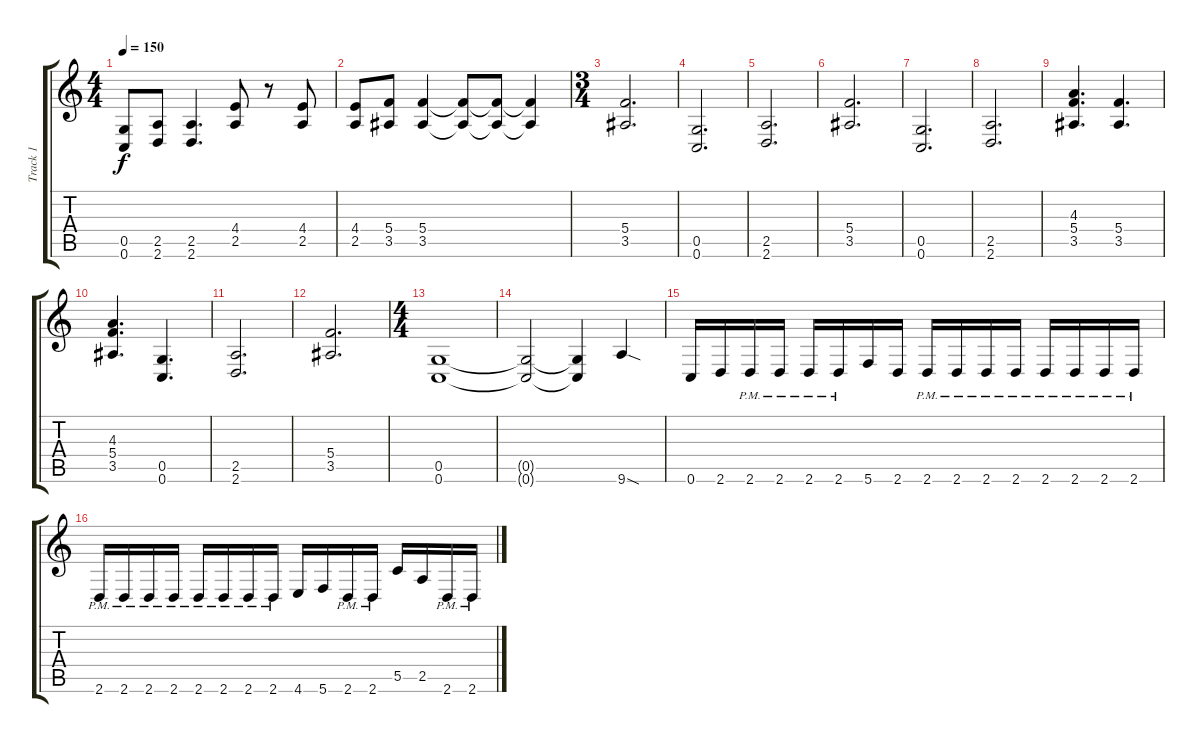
\track ("Track 1" "Track 1") {instrument distortionguitar}
\staff {score tabs}
\tuning (D4 A3 F3 C3 G2 C2) {hide}
\ts (4 4)
\tempo 150
\clef g2
\ks c
(0.5 0.6).8{dy f} (2.5 2.6).8 (2.5 2.6).4{d} (4.4 2.5).8 r.8 (4.4 2.5).8 |
(4.4 2.5).8 (5.4 3.5).8 (5.4 3.5).4 (5.4{t} 3.5{t}).8 (5.4{t} 3.5{t}).8 (5.4{t} 3.5{t}).4 |
\ts (3 4)
(5.4 3.5).2{d} |
(0.5 0.6).2{d} |
(2.5 2.6).2{d} |
(5.4 3.5).2{d} |
(0.5 0.6).2{d} |
(2.5 2.6).2{d} |
(4.3 5.4 3.5).4{d} (5.4 3.5).4{d} |
(4.3 5.4 3.5).4{d} (0.5 0.6).4{d} |
(2.5 2.6).2{d} |
(5.4 3.5).2{d} |
\ts (4 4)
(0.5 0.6).1 |
(0.5{t} 0.6{t}).2 (0.5{t} 0.6{t}).4 9.6{sod}.4 |
0.6.16 2.6.16 2.6{pm}.16 2.6{pm}.16 2.6{pm}.16 2.6{pm}.16 5.6.16 2.6.16 2.6{pm}.16 2.6{pm}.16 2.6{pm}.16 2.6{pm}.16 2.6{pm}.16 2.6{pm}.16 2.6{pm}.16 2.6{pm}.16 |
2.6{pm}.16 2.6{pm}.16 2.6{pm}.16 2.6{pm}.16 2.6{pm}.16 2.6{pm}.16 2.6{pm}.16 2.6{pm}.16 4.6.16 5.6.16 2.6{pm}.16 2.6{pm}.16 5.5.16 2.5.16 2.6{pm}.16 2.6{pm}.16
